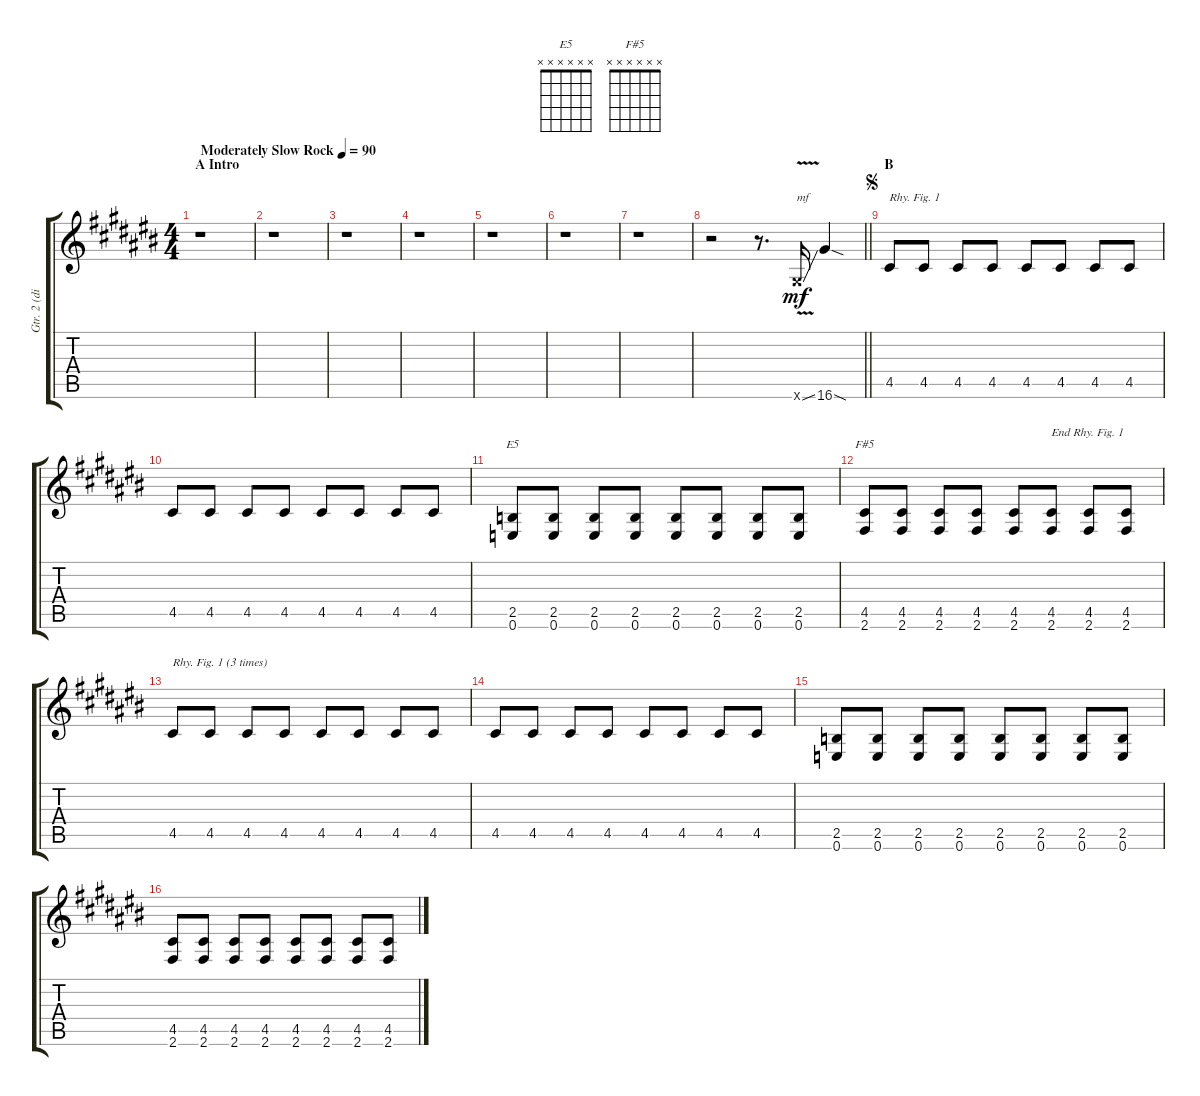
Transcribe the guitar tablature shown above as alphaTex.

\track ("Gtr. 2 (dist.)" "Gtr. 2 (di") {instrument distortionguitar}
\staff {score tabs}
\tuning (E4 B3 G3 D3 A2 E2) {hide}
\chord ("E5" x x x x x x)
\chord ("F#5" x x x x x x)
\ts (4 4)
\section ("" "A Intro")
\tempo (90 "Moderately Slow Rock")
\clef g2
\ks c#
r.1{dy mf instrument distortionguitar} |
r.1 |
r.1 |
r.1 |
r.1 |
r.1 |
r.1 |
\barLineRight lightlight
r.2 r.8{d} 4.6{v ss x}.16{txt "mf"} 16.6{sod}.4 |
\section ("" "B")
\jump segno
4.5.8{txt "Rhy. Fig. 1"} 4.5.8 4.5.8 4.5.8 4.5.8 4.5.8 4.5.8 4.5.8 |
4.5.8 4.5.8 4.5.8 4.5.8 4.5.8 4.5.8 4.5.8 4.5.8 |
(2.5 0.6).8{ch "E5"} (2.5 0.6).8 (2.5 0.6).8 (2.5 0.6).8 (2.5 0.6).8 (2.5 0.6).8 (2.5 0.6).8 (2.5 0.6).8 |
(4.5 2.6).8{ch "F#5"} (4.5 2.6).8 (4.5 2.6).8 (4.5 2.6).8 (4.5 2.6).8 (4.5 2.6).8{txt "End Rhy. Fig. 1"} (4.5 2.6).8 (4.5 2.6).8 |
4.5.8{txt "Rhy. Fig. 1 (3 times)"} 4.5.8 4.5.8 4.5.8 4.5.8 4.5.8 4.5.8 4.5.8 |
4.5.8 4.5.8 4.5.8 4.5.8 4.5.8 4.5.8 4.5.8 4.5.8 |
(2.5 0.6).8 (2.5 0.6).8 (2.5 0.6).8 (2.5 0.6).8 (2.5 0.6).8 (2.5 0.6).8 (2.5 0.6).8 (2.5 0.6).8 |
(4.5 2.6).8 (4.5 2.6).8 (4.5 2.6).8 (4.5 2.6).8 (4.5 2.6).8 (4.5 2.6).8 (4.5 2.6).8 (4.5 2.6).8
